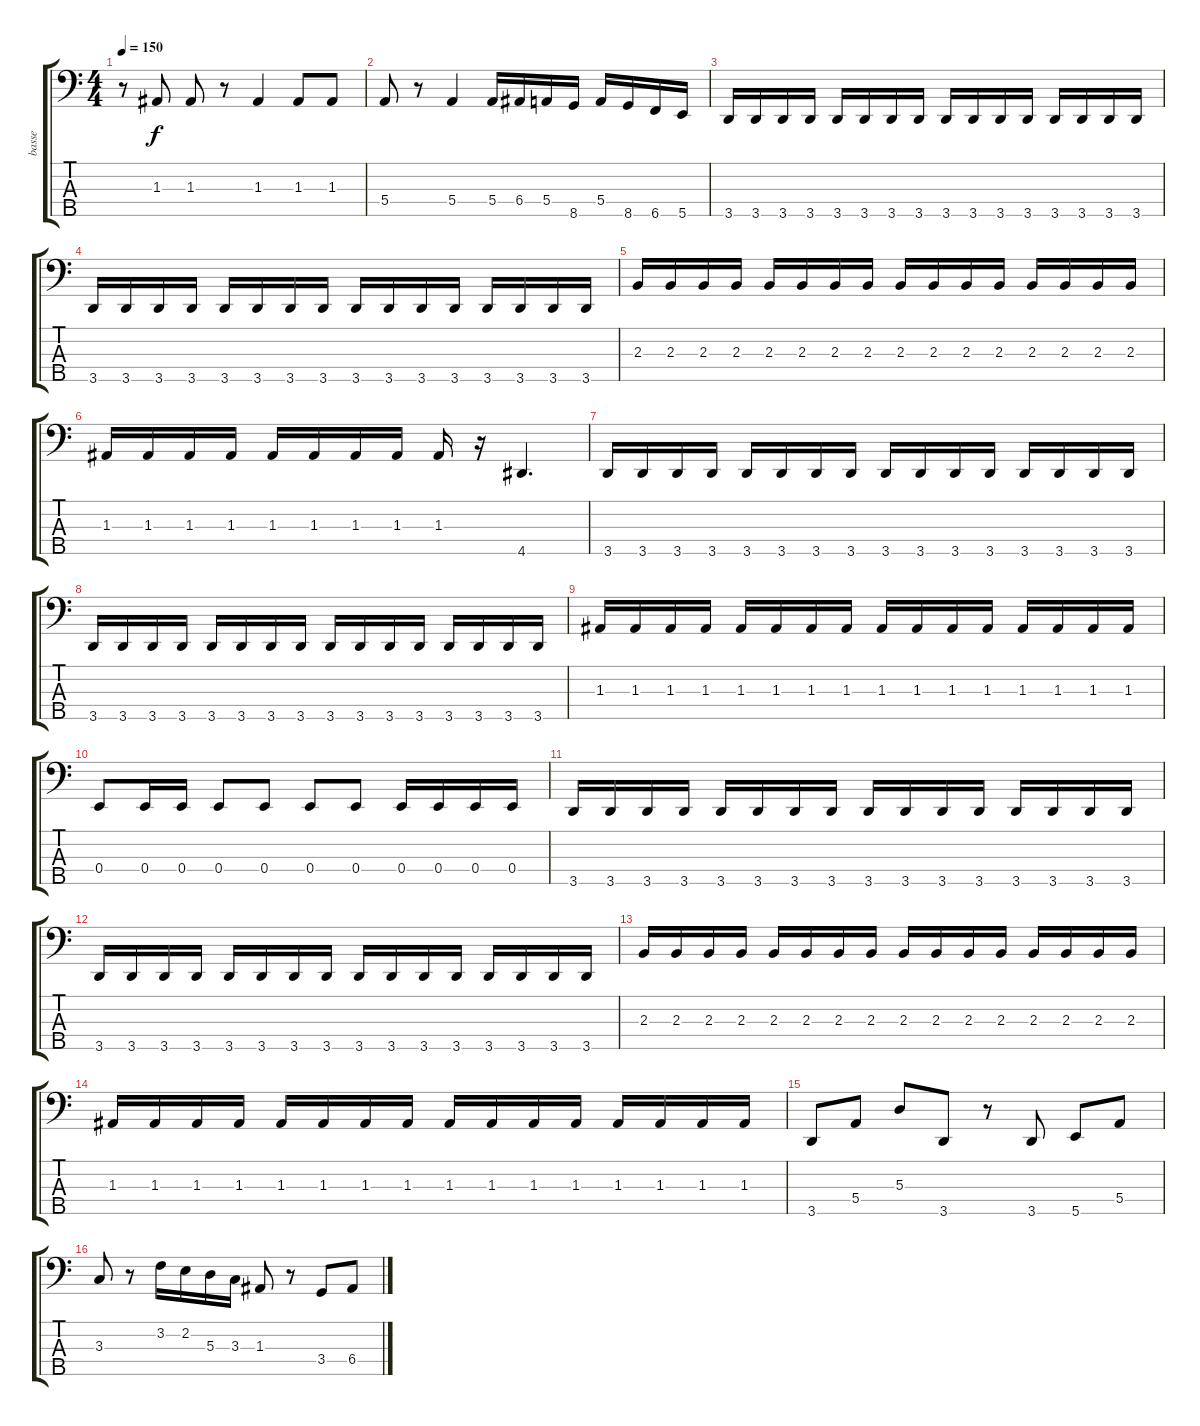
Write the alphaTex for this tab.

\track ("basse" "basse") {instrument electricbassfinger}
\staff {score tabs}
\tuning (G2 D2 A1 E1 B0) {hide}
\ts (4 4)
\tempo 150
\clef f4
\ks c
r.8{dy f} 1.3.8 1.3.8 r.8 1.3.4 1.3.8 1.3.8 |
5.4.8 r.8 5.4.4 5.4.16 6.4.16 5.4.16 8.5.16 5.4.16 8.5.16 6.5.16 5.5.16 |
3.5.16 3.5.16 3.5.16 3.5.16 3.5.16 3.5.16 3.5.16 3.5.16 3.5.16 3.5.16 3.5.16 3.5.16 3.5.16 3.5.16 3.5.16 3.5.16 |
3.5.16 3.5.16 3.5.16 3.5.16 3.5.16 3.5.16 3.5.16 3.5.16 3.5.16 3.5.16 3.5.16 3.5.16 3.5.16 3.5.16 3.5.16 3.5.16 |
2.3.16 2.3.16 2.3.16 2.3.16 2.3.16 2.3.16 2.3.16 2.3.16 2.3.16 2.3.16 2.3.16 2.3.16 2.3.16 2.3.16 2.3.16 2.3.16 |
1.3.16 1.3.16 1.3.16 1.3.16 1.3.16 1.3.16 1.3.16 1.3.16 1.3.16 r.16 4.5.4{d} |
3.5.16 3.5.16 3.5.16 3.5.16 3.5.16 3.5.16 3.5.16 3.5.16 3.5.16 3.5.16 3.5.16 3.5.16 3.5.16 3.5.16 3.5.16 3.5.16 |
3.5.16 3.5.16 3.5.16 3.5.16 3.5.16 3.5.16 3.5.16 3.5.16 3.5.16 3.5.16 3.5.16 3.5.16 3.5.16 3.5.16 3.5.16 3.5.16 |
1.3.16 1.3.16 1.3.16 1.3.16 1.3.16 1.3.16 1.3.16 1.3.16 1.3.16 1.3.16 1.3.16 1.3.16 1.3.16 1.3.16 1.3.16 1.3.16 |
0.4.8 0.4.16 0.4.16 0.4.8 0.4.8 0.4.8 0.4.8 0.4.16 0.4.16 0.4.16 0.4.16 |
3.5.16 3.5.16 3.5.16 3.5.16 3.5.16 3.5.16 3.5.16 3.5.16 3.5.16 3.5.16 3.5.16 3.5.16 3.5.16 3.5.16 3.5.16 3.5.16 |
3.5.16 3.5.16 3.5.16 3.5.16 3.5.16 3.5.16 3.5.16 3.5.16 3.5.16 3.5.16 3.5.16 3.5.16 3.5.16 3.5.16 3.5.16 3.5.16 |
2.3.16 2.3.16 2.3.16 2.3.16 2.3.16 2.3.16 2.3.16 2.3.16 2.3.16 2.3.16 2.3.16 2.3.16 2.3.16 2.3.16 2.3.16 2.3.16 |
1.3.16 1.3.16 1.3.16 1.3.16 1.3.16 1.3.16 1.3.16 1.3.16 1.3.16 1.3.16 1.3.16 1.3.16 1.3.16 1.3.16 1.3.16 1.3.16 |
3.5.8 5.4.8 5.3.8 3.5.8 r.8 3.5.8 5.5.8 5.4.8 |
3.3.8 r.8 3.2.16 2.2.16 5.3.16 3.3.16 1.3.8 r.8 3.4.8 6.4.8
